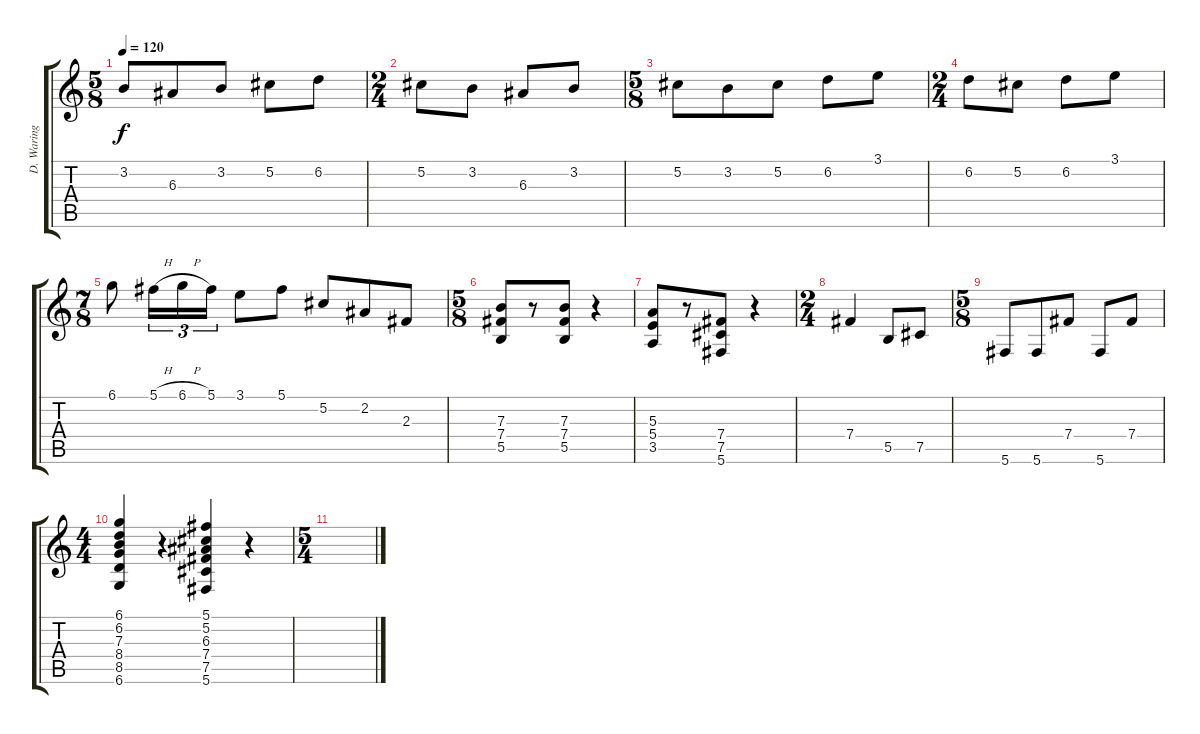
\track ("D. Waring Gtr." "D. Waring ") {instrument distortionguitar}
\staff {score tabs}
\tuning (Db4 Ab3 E3 B2 Gb2 Db2) {hide}
\ts (5 8)
\tempo 120
\clef g2
\ks c
3.2.8{dy f} 6.3.8 3.2.8 5.2.8 6.2.8 |
\ts (2 4)
5.2.8 3.2.8 6.3.8 3.2.8 |
\ts (5 8)
5.2.8 3.2.8 5.2.8 6.2.8 3.1.8 |
\ts (2 4)
6.2.8 5.2.8 6.2.8 3.1.8 |
\ts (7 8)
6.1.8 5.1{h}.16{tu (3 2)} 6.1{h}.16{tu (3 2)} 5.1.16{tu (3 2)} 3.1.8 5.1.8 5.2.8 2.2.8 2.3.8 |
\ts (5 8)
(7.3 7.4 5.5).8 r.8 (7.3 7.4 5.5).8 r.4 |
(5.3 5.4 3.5).8 r.8 (7.4 7.5 5.6).8 r.4 |
\ts (2 4)
7.4.4 5.5.8 7.5.8 |
\ts (5 8)
5.6.8 5.6.8 7.4.8 5.6.8 7.4.8 |
\ts (4 4)
(6.1 6.2 7.3 8.4 8.5 6.6).4 r.4 (5.1 5.2 6.3 7.4 7.5 5.6).4 r.4 |
\ts (5 4)
